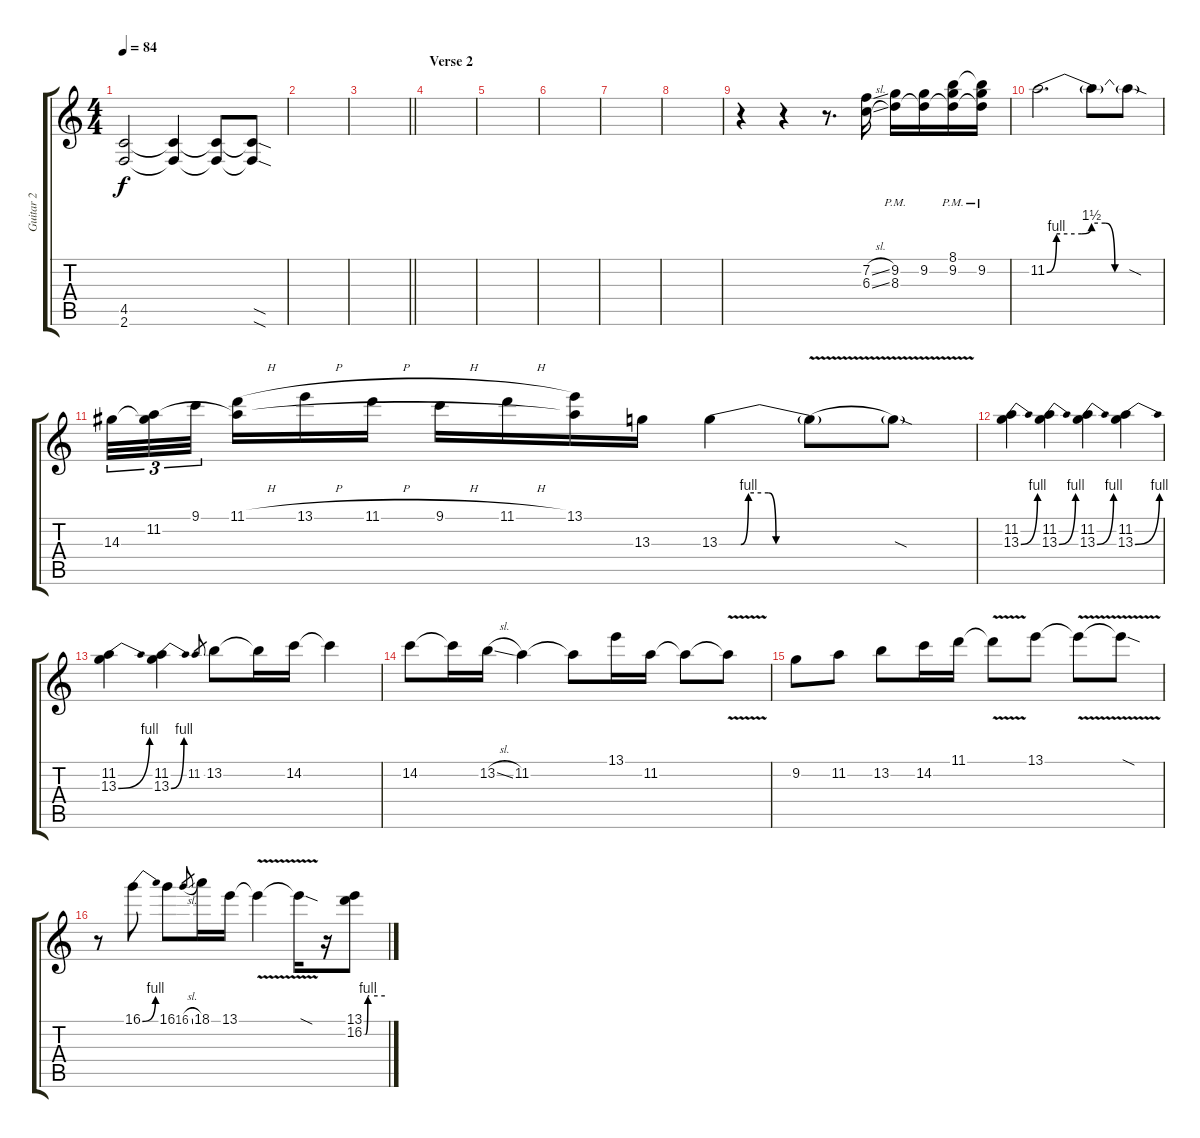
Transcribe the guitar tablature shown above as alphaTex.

\track ("Guitar 2" "Guitar 2") {instrument overdrivenguitar}
\staff {score tabs}
\tuning (Eb4 Bb3 Gb3 Db3 Ab2 Eb2) {hide}
\ts (4 4)
\tempo 84
\clef g2
\ks c
(4.5 2.6).2{dy f} (4.5{t} 2.6{t}).4 (4.5{t} 2.6{t}).8 (4.5{sod t} 2.6{sod t}).8 |
|
\barLineRight lightlight
|
\section ("" "Verse 2")
|
|
|
|
|
r.4{volume 7} r.4 r.8{d} (7.2{sl} 6.3{sl}).16 (9.2{pm} 8.3).16 (9.2 8.3{t}).16 (8.1{pm} 9.2 8.3{t}).16 (8.1{t} 9.2{pm} 8.3{t}).16 |
11.2{be (custom 0 0 5 4 18 4 23 6 30 6 35 0 60 0)}.2{d} 11.2{t}.8 11.2{sod t}.8 |
14.3.32{tu (3 2)} (11.2 14.3{t}).32{tu (3 2)} 9.1.32{tu (3 2)} (11.1{h} 11.2{t}).16 13.1{h}.16 11.1{h}.16 9.1{h}.16 11.1{h}.16 (13.1 11.2{t}).16 13.3.16 13.3{be (custom 0 0 14 0 19 4 32 4 37 0 45 0 52 0 60 0)}.4 13.3{be (hold 0 0 60 0) v t}.8 13.3{sod t}.8 |
(11.2 13.3{be (bend 0 0 60 4)}).4{volume 8} (11.2 13.3{be (bend 0 0 60 4)}).4 (11.2 13.3{be (bend 0 0 60 4)}).4 (11.2 13.3{be (bend 0 0 60 4)}).4 |
(11.2 13.3{be (bend 0 0 60 4)}).4 (11.2 13.3{be (bend 0 0 60 4)}).4 11.2.8{gr} 13.2.8 13.2{t}.16 14.2.16 14.2{t}.4 |
14.2.8 14.2{t}.16 13.2{sl}.16 11.2.4 11.2{t}.8 13.1.16 11.2.16 11.2{t}.8 11.2{v t}.8 |
9.2.8 11.2.8 13.2.8 14.2.16 11.1.16 11.1{v t}.8 13.1.8 13.1{v t}.8 13.1{sod t}.8 |
r.8 16.1{be (bend 0 0 60 4)}.8 16.1.8 16.1{sl}.8{gr} 18.1.16 13.1.16 13.1{v t}.4 13.1{sod t}.16 r.16 (13.1 16.2{be (custom 0 0 4 0 11 4 15 4 60 4)}).8
